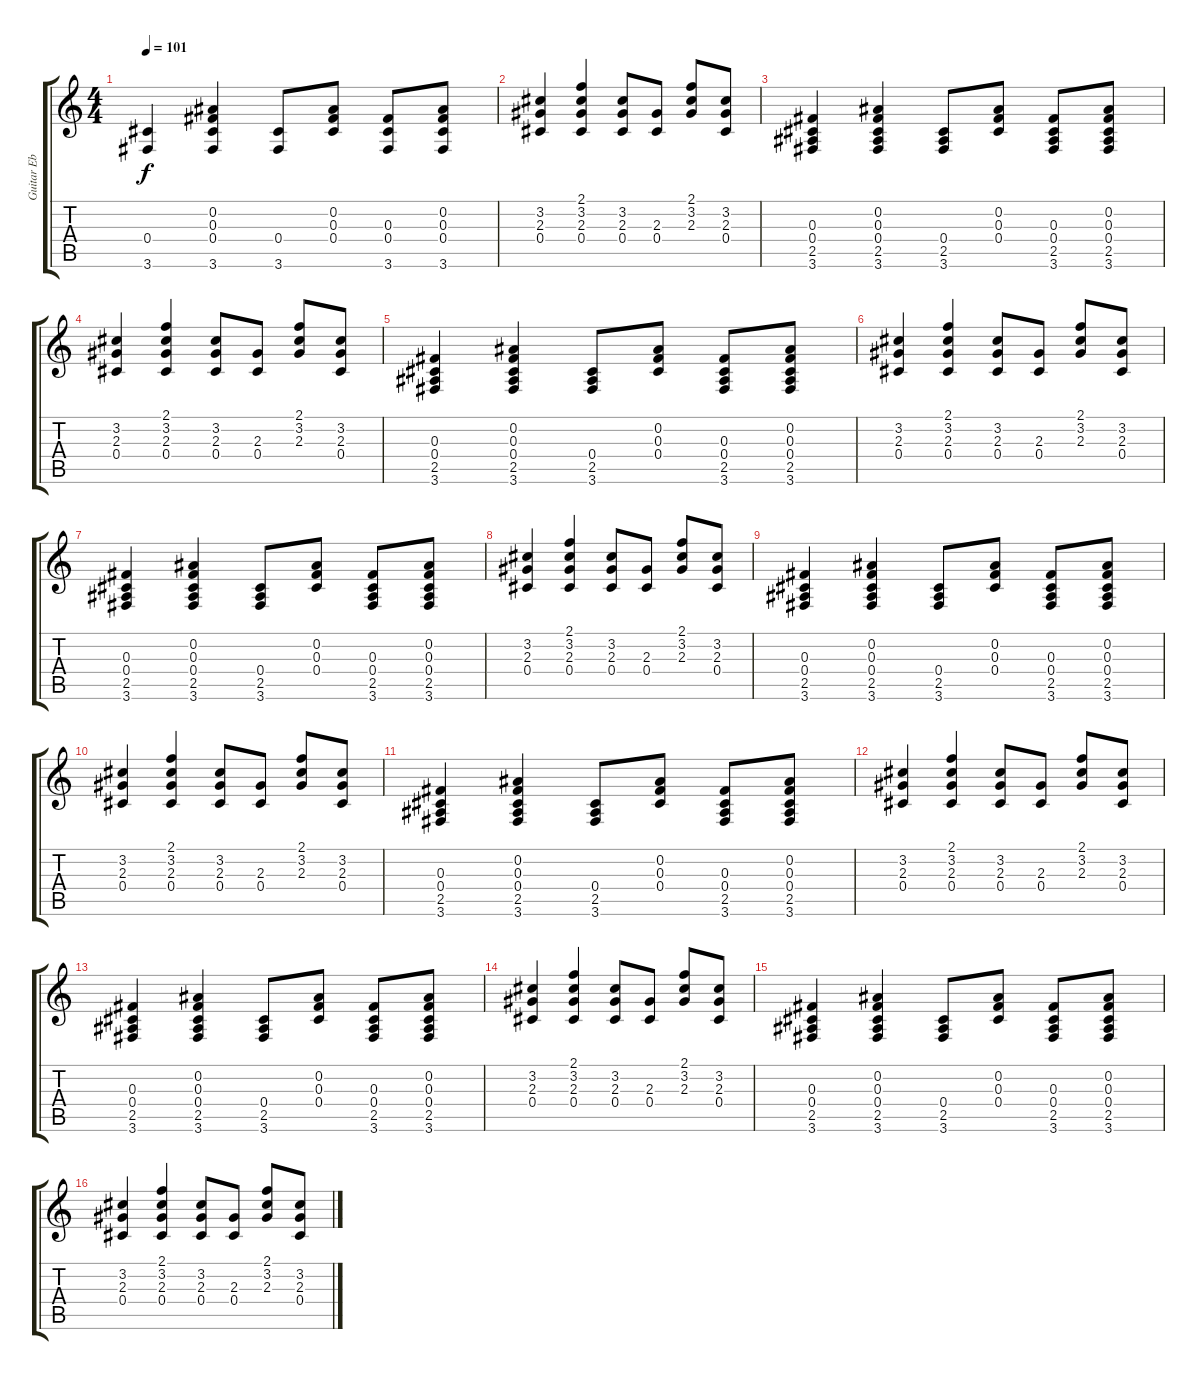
\track ("Guitar Eb 1" "Guitar Eb ") {instrument electricguitarjazz}
\staff {score tabs}
\tuning (Eb4 Bb3 Gb3 Db3 Ab2 Eb2) {hide}
\ts (4 4)
\tempo 101
\clef g2
\ks c
(0.4 3.6).4{dy f} (0.2 0.3 0.4 3.6).4 (0.4 3.6).8 (0.2 0.3 0.4).8 (0.3 0.4 3.6).8 (0.2 0.3 0.4 3.6).8 |
(3.2 2.3 0.4).4 (2.1 3.2 2.3 0.4).4 (3.2 2.3 0.4).8 (2.3 0.4).8 (2.1 3.2 2.3).8 (3.2 2.3 0.4).8 |
(0.3 0.4 2.5 3.6).4 (0.2 0.3 0.4 2.5 3.6).4 (0.4 2.5 3.6).8 (0.2 0.3 0.4).8 (0.3 0.4 2.5 3.6).8 (0.2 0.3 0.4 2.5 3.6).8 |
(3.2 2.3 0.4).4 (2.1 3.2 2.3 0.4).4 (3.2 2.3 0.4).8 (2.3 0.4).8 (2.1 3.2 2.3).8 (3.2 2.3 0.4).8 |
(0.3 0.4 2.5 3.6).4 (0.2 0.3 0.4 2.5 3.6).4 (0.4 2.5 3.6).8 (0.2 0.3 0.4).8 (0.3 0.4 2.5 3.6).8 (0.2 0.3 0.4 2.5 3.6).8 |
(3.2 2.3 0.4).4 (2.1 3.2 2.3 0.4).4 (3.2 2.3 0.4).8 (2.3 0.4).8 (2.1 3.2 2.3).8 (3.2 2.3 0.4).8 |
(0.3 0.4 2.5 3.6).4 (0.2 0.3 0.4 2.5 3.6).4 (0.4 2.5 3.6).8 (0.2 0.3 0.4).8 (0.3 0.4 2.5 3.6).8 (0.2 0.3 0.4 2.5 3.6).8 |
(3.2 2.3 0.4).4 (2.1 3.2 2.3 0.4).4 (3.2 2.3 0.4).8 (2.3 0.4).8 (2.1 3.2 2.3).8 (3.2 2.3 0.4).8 |
(0.3 0.4 2.5 3.6).4 (0.2 0.3 0.4 2.5 3.6).4 (0.4 2.5 3.6).8 (0.2 0.3 0.4).8 (0.3 0.4 2.5 3.6).8 (0.2 0.3 0.4 2.5 3.6).8 |
(3.2 2.3 0.4).4 (2.1 3.2 2.3 0.4).4 (3.2 2.3 0.4).8 (2.3 0.4).8 (2.1 3.2 2.3).8 (3.2 2.3 0.4).8 |
(0.3 0.4 2.5 3.6).4 (0.2 0.3 0.4 2.5 3.6).4 (0.4 2.5 3.6).8 (0.2 0.3 0.4).8 (0.3 0.4 2.5 3.6).8 (0.2 0.3 0.4 2.5 3.6).8 |
(3.2 2.3 0.4).4 (2.1 3.2 2.3 0.4).4 (3.2 2.3 0.4).8 (2.3 0.4).8 (2.1 3.2 2.3).8 (3.2 2.3 0.4).8 |
(0.3 0.4 2.5 3.6).4 (0.2 0.3 0.4 2.5 3.6).4 (0.4 2.5 3.6).8 (0.2 0.3 0.4).8 (0.3 0.4 2.5 3.6).8 (0.2 0.3 0.4 2.5 3.6).8 |
(3.2 2.3 0.4).4 (2.1 3.2 2.3 0.4).4 (3.2 2.3 0.4).8 (2.3 0.4).8 (2.1 3.2 2.3).8 (3.2 2.3 0.4).8 |
(0.3 0.4 2.5 3.6).4 (0.2 0.3 0.4 2.5 3.6).4 (0.4 2.5 3.6).8 (0.2 0.3 0.4).8 (0.3 0.4 2.5 3.6).8 (0.2 0.3 0.4 2.5 3.6).8 |
(3.2 2.3 0.4).4 (2.1 3.2 2.3 0.4).4 (3.2 2.3 0.4).8 (2.3 0.4).8 (2.1 3.2 2.3).8 (3.2 2.3 0.4).8
